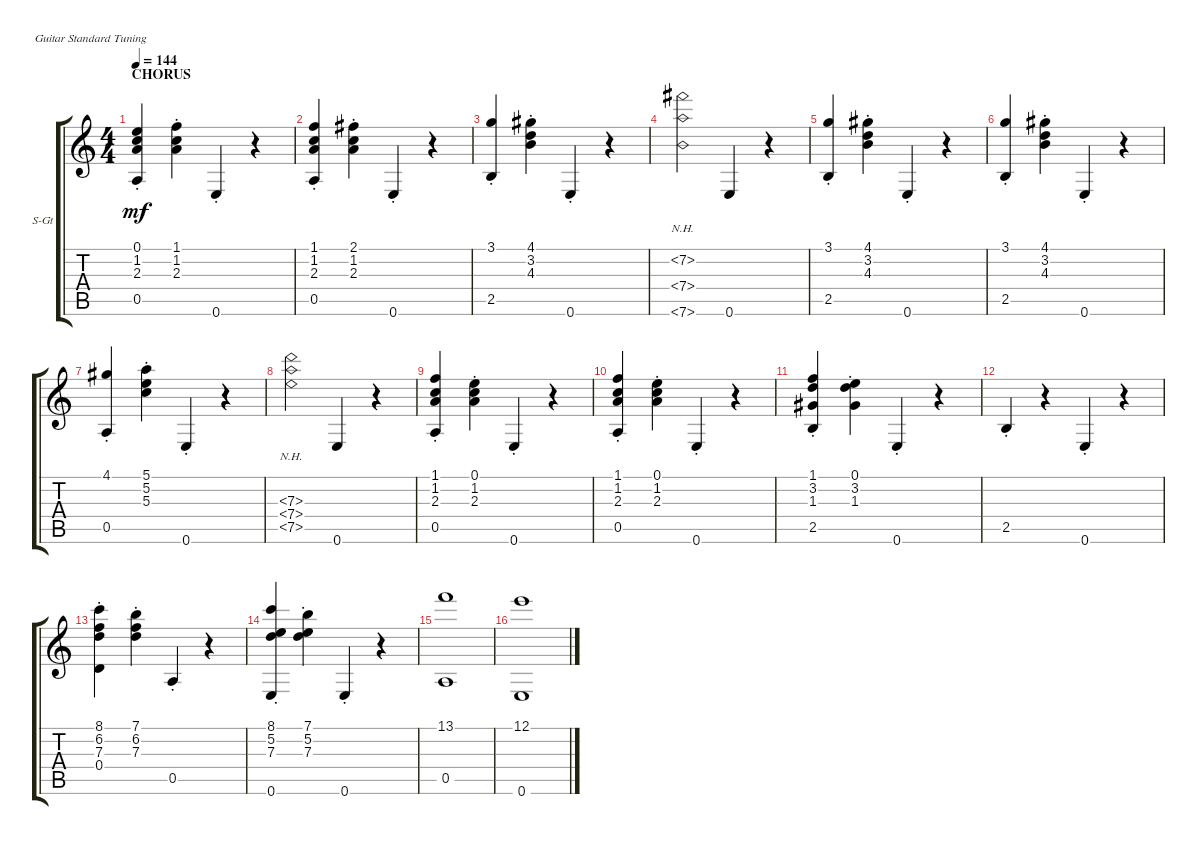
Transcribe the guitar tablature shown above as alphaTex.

\defaultSystemsLayout 4
\bracketExtendMode groupsimilarinstruments
\firstSystemTrackNameOrientation horizontal
\otherSystemsTrackNameOrientation horizontal
\track ("Steel Guitar" "S-Gt") {instrument acousticguitarsteel}
\staff {score tabs}
\tuning (E4 B3 G3 D3 A2 E2)
\ts (4 4)
\section ("" "CHORUS")
\tempo 144
\clef g2
\ks aminor
(0.5{st} 0.1{st} 2.3{st} 1.2{st}).4{dy mf} (1.1{st} 1.2{st} 2.3{st}).4 0.6{st}.4 r.4 |
(0.5{st} 1.1{st} 2.3{st} 1.2{st}).4 (2.1{st} 1.2{st} 2.3{st}).4 0.6{st}.4 r.4 |
(3.1{st} 2.5{st}).4 (4.1{st} 3.2{st} 4.3{st}).4 0.6{st}.4 r.4 |
(7.2{nh} 7.4{nh} 7.6{nh}).2 0.6.4 r.4 |
(3.1{st} 2.5{st}).4 (4.1{st} 3.2{st} 4.3{st}).4 0.6{st}.4 r.4 |
(3.1{st} 2.5{st}).4 (4.1{st} 3.2{st} 4.3{st}).4 0.6{st}.4 r.4 |
(0.5{st} 4.1{st}).4 (5.1{st} 5.2{st} 5.3{st}).4 0.6{st}.4 r.4 |
(7.5{nh} 7.3{nh} 7.4{nh}).2 0.6.4 r.4 |
(0.5{st} 1.1{st} 2.3{st} 1.2{st}).4 (0.1{st} 1.2{st} 2.3{st}).4 0.6{st}.4 r.4 |
(0.5{st} 1.1{st} 2.3{st} 1.2{st}).4 (0.1{st} 1.2{st} 2.3{st}).4 0.6{st}.4 r.4 |
(3.2{st} 1.3{st} 1.1{st} 2.5{st}).4 (3.2{st} 1.3{st} 0.1{st}).4 0.6{st}.4 r.4 |
2.5{st}.4 r.4 0.6{st}.4 r.4 |
(8.1{st} 7.3{st} 6.2{st} 0.4{st}).4 (7.1{st} 6.2{st} 7.3{st}).4 0.5{st}.4 r.4 |
(8.1{st} 0.6{st} 5.2{st} 7.3{st}).4 (7.1{st} 5.2{st} 7.3{st}).4 0.6{st}.4 r.4 |
(13.1 0.5).1 |
(12.1 0.6).1
